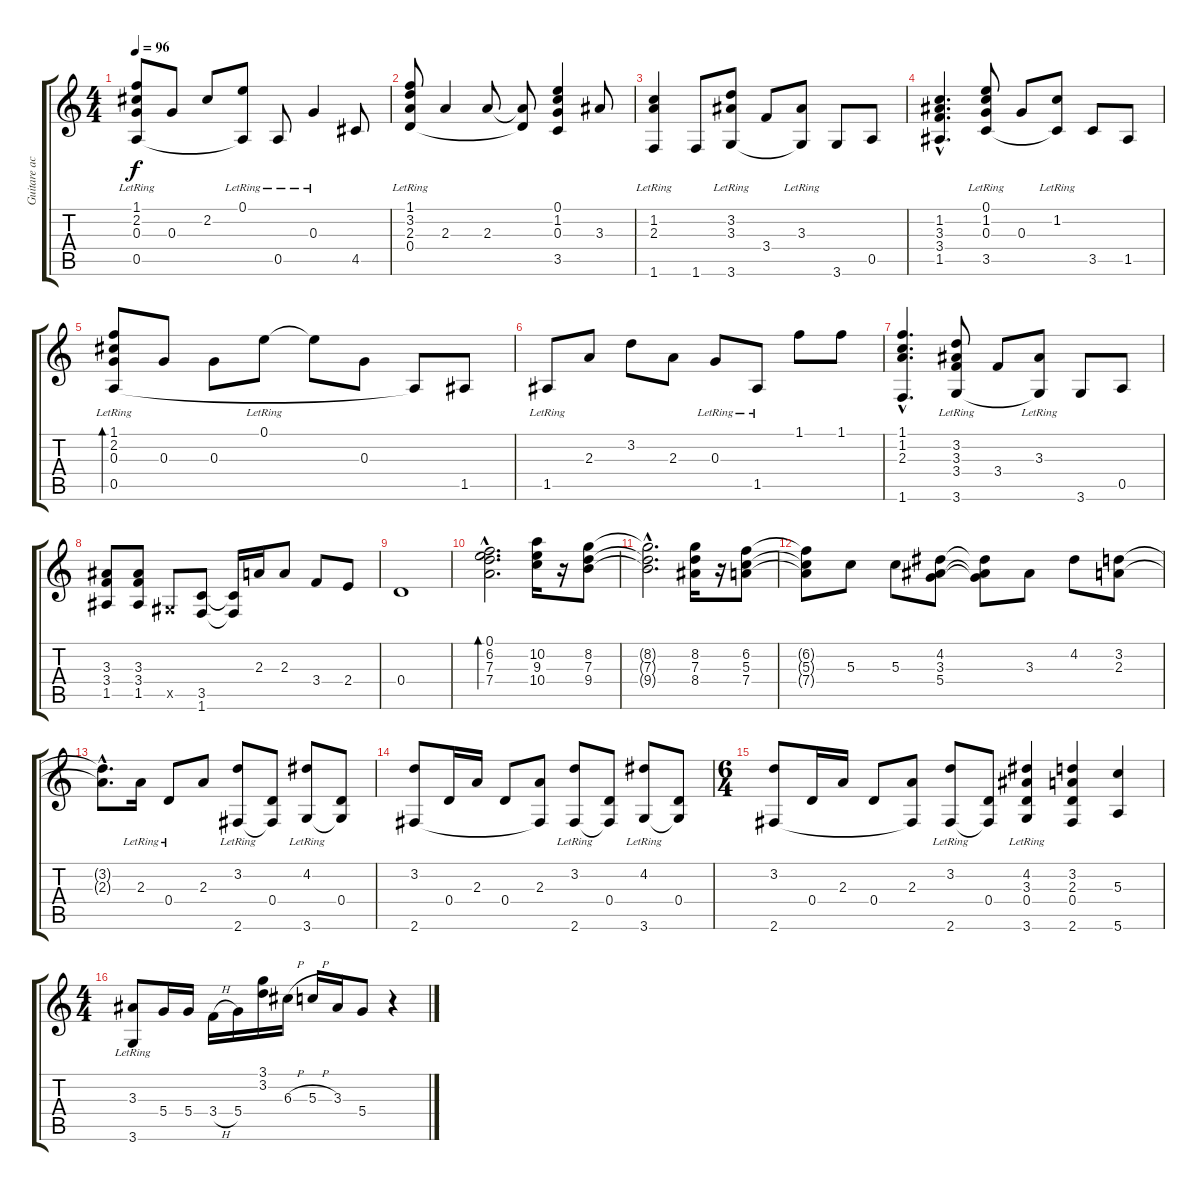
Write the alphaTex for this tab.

\track ("Guitare acoustique" "Guitare ac") {instrument acousticguitarnylon}
\staff {score tabs}
\tuning (E4 B3 G3 D3 A2 E2) {hide}
\ts (4 4)
\tempo 96
\clef g2
\ks c
(1.1 2.2 0.3 0.5{lr}).8{dy f} 0.3.8 2.2.8 (0.1{lr} 0.5{t}).8 0.5{lr}.8 0.3{lr}.4 4.5.8 |
(1.1 3.2 2.3 0.4{lr}).8 2.3.4 2.3.8 (2.3{t} 0.4{t}).8 (0.1 1.2 0.3 3.5).4 3.3.8 |
(1.2{lr} 2.3{lr} 1.6).4 1.6.8 (3.2 3.3 3.6{lr}).8 3.4.8 (3.3{lr} 3.6{t}).8 3.6.8 0.5.8 |
(1.2{hac} 3.3{hac} 3.4{hac} 1.5{hac}).4{d} (0.1 1.2 0.3 3.5{lr}).8 0.3.8 (1.2{lr} 3.5{t}).8 3.5.8 1.5.8 |
(1.1 2.2 0.3 0.5{lr}).8{bd 120} 0.3.8 0.3.8 0.1{lr}.8 0.1{t}.8 0.3.8 0.5{t}.8 1.5.8 |
1.5{lr}.8 2.3.8 3.2.8 2.3.8 0.3{lr}.8 1.5{lr}.8 1.1.8 1.1.8 |
(1.1{hac} 1.2{hac} 2.3{hac} 1.6{hac}).4{d} (3.2 3.3 3.4 3.6{lr}).8 3.4.8 (3.3{lr} 3.6{t}).8 3.6.8 0.5.8 |
(3.3 3.4 1.5).8 (3.3 3.4 1.5).8 -1.5{x}.8 (3.5 1.6).8 (3.5{t} 1.6{t}).16 2.3.16 2.3.8 3.4.8 2.4.8 |
0.4.1 |
(0.1{hac} 6.2{hac} 7.3{hac} 7.4{hac}).2{d bd 60} (10.2 9.3 10.4).16 r.16 (8.2 7.3 9.4).8 |
(8.2{hac t} 7.3{hac t} 9.4{hac t}).2{d} (8.2 7.3 8.4).16 r.16 (6.2 5.3 7.4).8 |
(6.2{t} 5.3{t} 7.4{t}).8 5.3.8 5.3.8 (4.2 3.3 5.4).8 (4.2{t} 3.3{t} 5.4{t}).8 3.3.8 4.2.8 (3.2 2.3).8 |
(3.2{hac t} 2.3{hac t}).8{d} 2.3{lr}.16 0.4{lr}.8 2.3.8 (3.2 2.6{lr}).8 (0.4 2.6{t}).8 (4.2 3.6{lr}).8 (0.4 3.6{t}).8 |
(3.2 2.6).8 0.4.16 2.3.16 0.4.8 (2.3 2.6{t}).8 (3.2 2.6{lr}).8 (0.4 2.6{t}).8 (4.2 3.6{lr}).8 (0.4 3.6{t}).8 |
\ts (6 4)
(3.2 2.6).8 0.4.16 2.3.16 0.4.8 (2.3 2.6{t}).8 (3.2 2.6{lr}).8 (0.4 2.6{t}).8 (4.2 3.3 0.4 3.6{lr}).4 (3.2 2.3 0.4 2.6).4 (5.3 5.6).4 |
\ts (4 4)
(3.3 3.6{lr}).8 5.4.16 5.4.16 3.4{h}.16 5.4.16 (3.1 3.2).16 6.3{h}.16 5.3{h}.16 3.3.16 5.4.8 r.4
